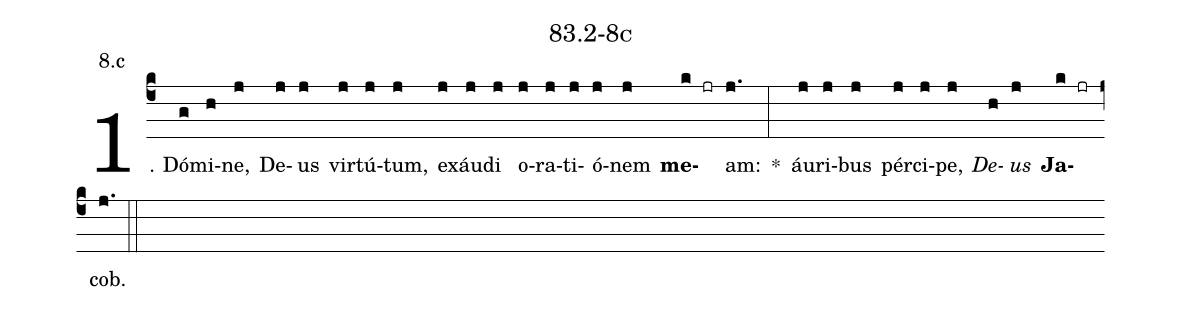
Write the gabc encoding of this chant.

name: 83.2-8c;
annotation: 8.c;
%%
(c4)1. Dó(g)mi(h)ne,(j) De(j)us(j) vir(j)tú(j)tum,(j) ex(j)áu(j)di(j) o(j)ra(j)ti(j)ó(j)nem(j) <b>me</b>(k jr)am:(j.) *(:) áu(j)ri(j)bus(j) pér(j)ci(j)pe,(j) <i>De</i>(h)<i>us</i>(j) <b>Ja</b>(k jr)cob.(j.) (::)


%E(j) u(j) o(h) u(j) a(k) e.(j.) (::)
